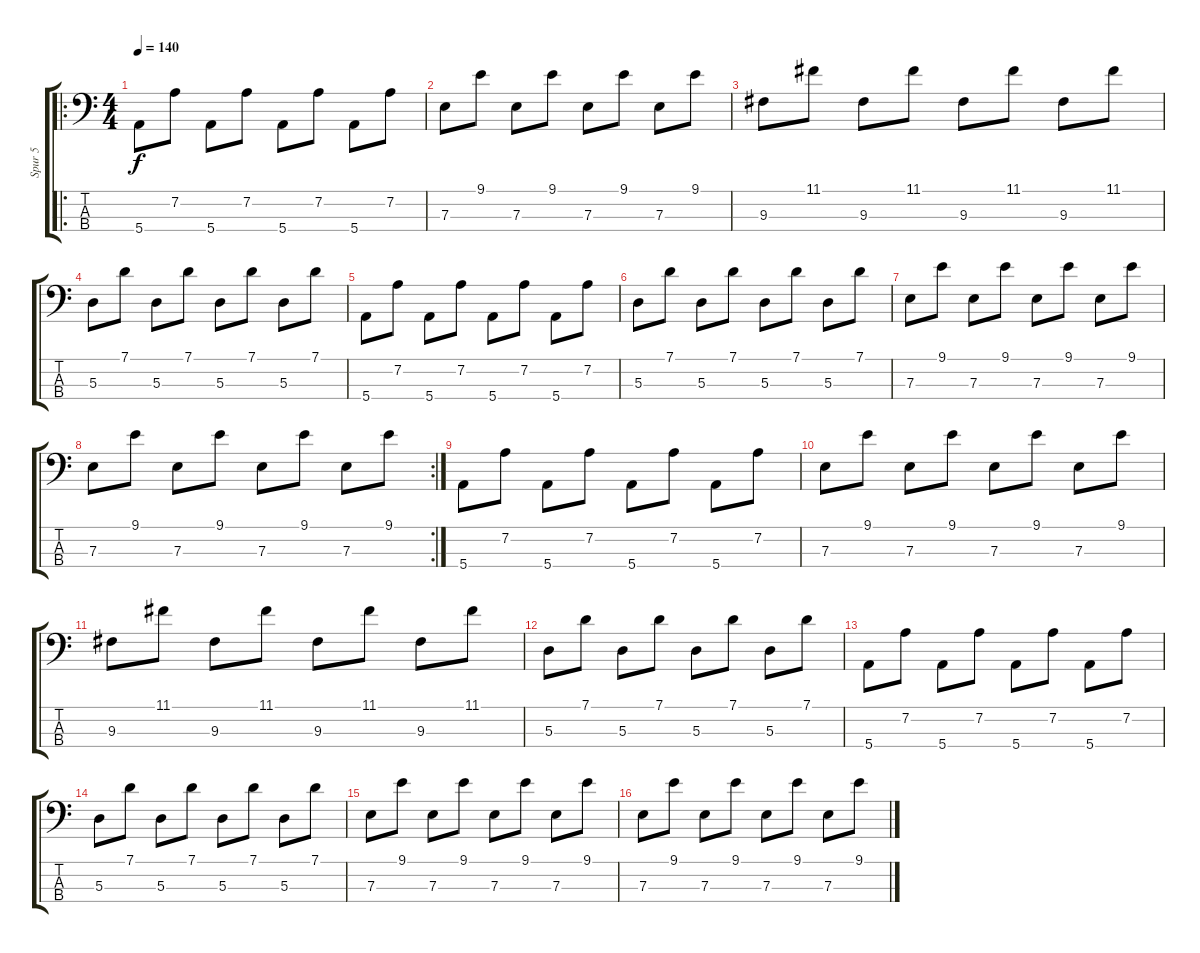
\track ("Spur 5" "Spur 5") {instrument electricbassfinger}
\staff {score tabs}
\tuning (G2 D2 A1 E1) {hide}
\ro
\ts (4 4)
\tempo 140
\clef f4
\ks c
5.4.8{dy f} 7.2.8 5.4.8 7.2.8 5.4.8 7.2.8 5.4.8 7.2.8 |
7.3.8 9.1.8 7.3.8 9.1.8 7.3.8 9.1.8 7.3.8 9.1.8 |
9.3.8 11.1.8 9.3.8 11.1.8 9.3.8 11.1.8 9.3.8 11.1.8 |
5.3.8 7.1.8 5.3.8 7.1.8 5.3.8 7.1.8 5.3.8 7.1.8 |
5.4.8 7.2.8 5.4.8 7.2.8 5.4.8 7.2.8 5.4.8 7.2.8 |
5.3.8 7.1.8 5.3.8 7.1.8 5.3.8 7.1.8 5.3.8 7.1.8 |
7.3.8 9.1.8 7.3.8 9.1.8 7.3.8 9.1.8 7.3.8 9.1.8 |
\rc 2
7.3.8 9.1.8 7.3.8 9.1.8 7.3.8 9.1.8 7.3.8 9.1.8 |
5.4.8 7.2.8 5.4.8 7.2.8 5.4.8 7.2.8 5.4.8 7.2.8 |
7.3.8 9.1.8 7.3.8 9.1.8 7.3.8 9.1.8 7.3.8 9.1.8 |
9.3.8 11.1.8 9.3.8 11.1.8 9.3.8 11.1.8 9.3.8 11.1.8 |
5.3.8 7.1.8 5.3.8 7.1.8 5.3.8 7.1.8 5.3.8 7.1.8 |
5.4.8 7.2.8 5.4.8 7.2.8 5.4.8 7.2.8 5.4.8 7.2.8 |
5.3.8 7.1.8 5.3.8 7.1.8 5.3.8 7.1.8 5.3.8 7.1.8 |
7.3.8 9.1.8 7.3.8 9.1.8 7.3.8 9.1.8 7.3.8 9.1.8 |
7.3.8 9.1.8 7.3.8 9.1.8 7.3.8 9.1.8 7.3.8 9.1.8
